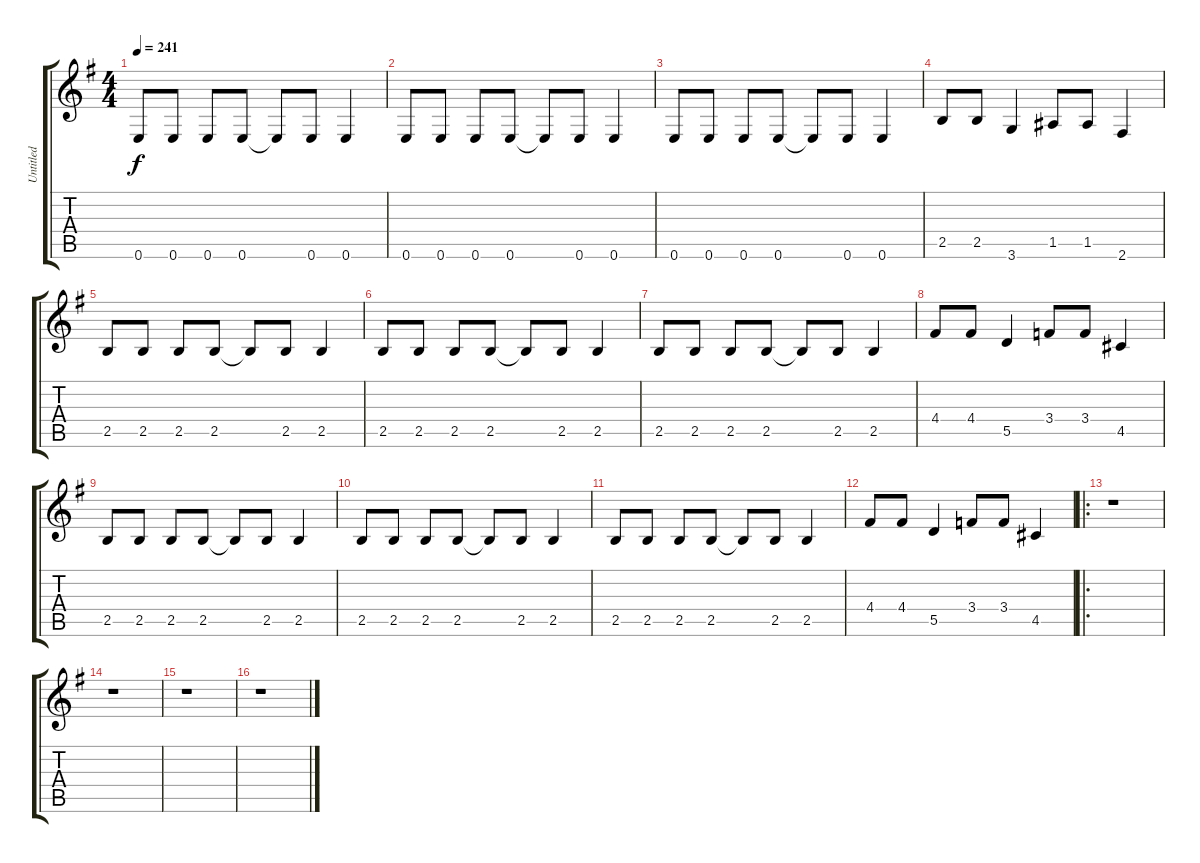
\track ("Untitled" "Untitled") {instrument distortionguitar}
\staff {score tabs}
\tuning (E4 B3 G3 D3 A2 E2) {hide}
\ts (4 4)
\tempo 241
\clef g2
\ks g
0.6.8{dy f} 0.6.8 0.6.8 0.6.8 0.6{t}.8 0.6.8 0.6.4 |
0.6.8 0.6.8 0.6.8 0.6.8 0.6{t}.8 0.6.8 0.6.4 |
0.6.8 0.6.8 0.6.8 0.6.8 0.6{t}.8 0.6.8 0.6.4 |
2.5.8 2.5.8 3.6.4 1.5.8 1.5.8 2.6.4 |
2.5.8 2.5.8 2.5.8 2.5.8 2.5{t}.8 2.5.8 2.5.4 |
2.5.8 2.5.8 2.5.8 2.5.8 2.5{t}.8 2.5.8 2.5.4 |
2.5.8 2.5.8 2.5.8 2.5.8 2.5{t}.8 2.5.8 2.5.4 |
4.4.8 4.4.8 5.5.4 3.4.8 3.4.8 4.5.4 |
2.5.8 2.5.8 2.5.8 2.5.8 2.5{t}.8 2.5.8 2.5.4 |
2.5.8 2.5.8 2.5.8 2.5.8 2.5{t}.8 2.5.8 2.5.4 |
2.5.8 2.5.8 2.5.8 2.5.8 2.5{t}.8 2.5.8 2.5.4 |
4.4.8 4.4.8 5.5.4 3.4.8 3.4.8 4.5.4 |
\ro
r.1 |
r.1 |
r.1 |
r.1
